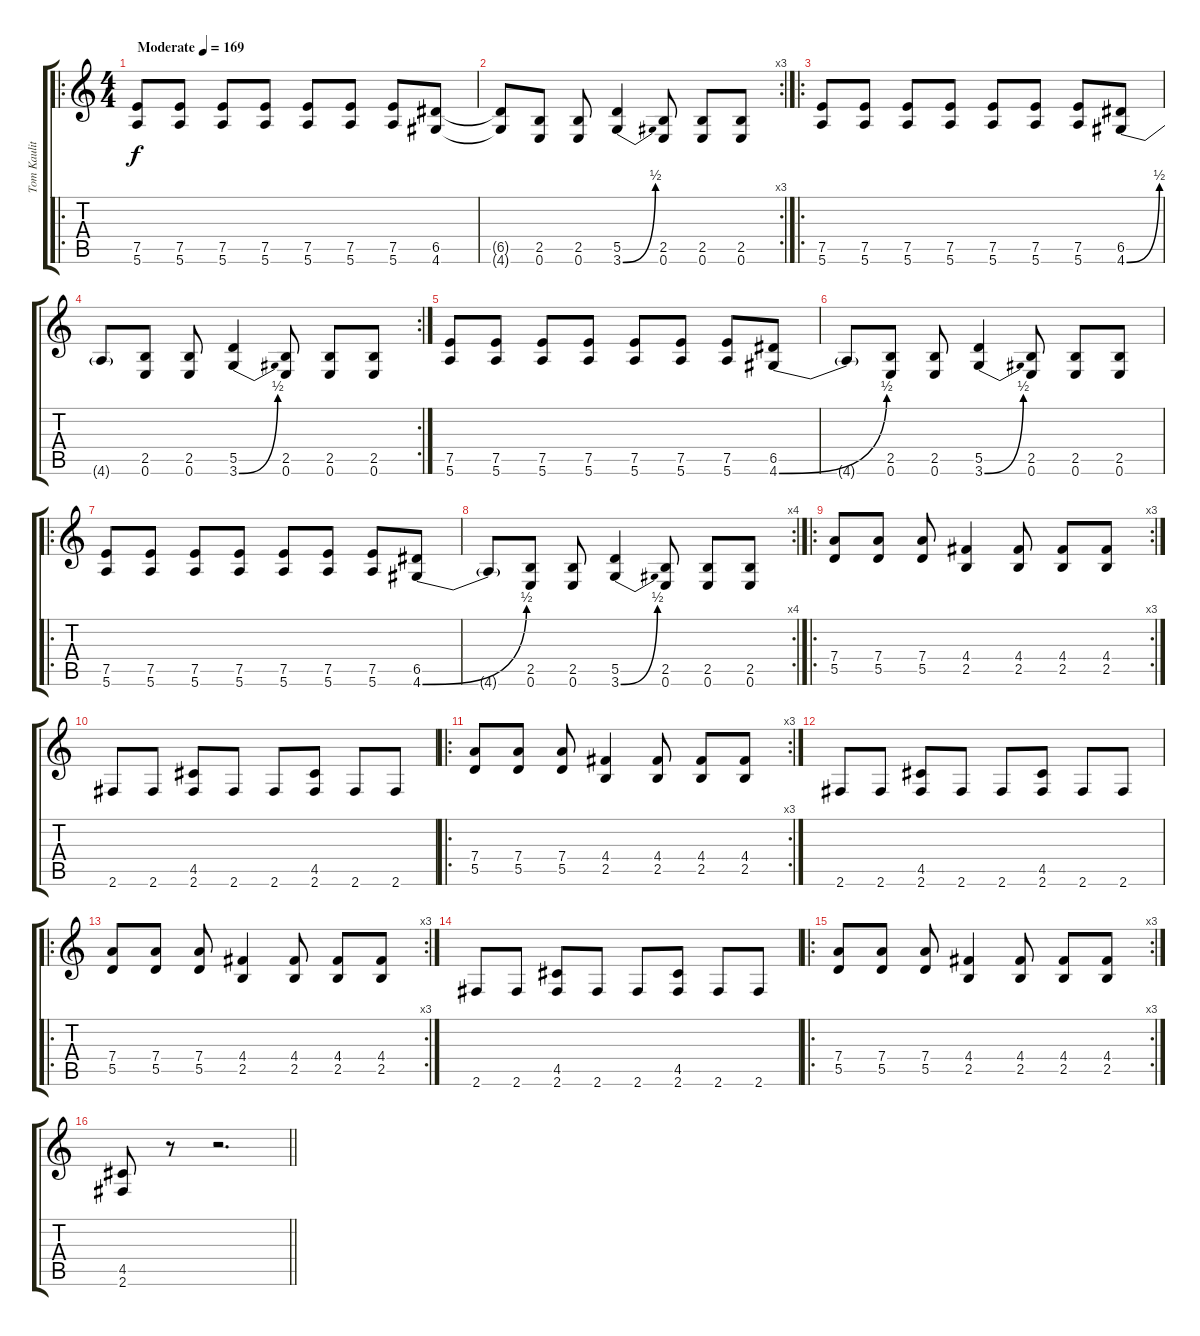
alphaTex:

\track ("Tom Kaulitz" "Tom Kaulit") {instrument distortionguitar}
\staff {score tabs}
\tuning (E4 B3 G3 D3 A2 E2) {hide}
\ro
\ts (4 4)
\tempo (169 "Moderate")
\clef g2
\ks c
(7.5 5.6).8{dy f instrument distortionguitar} (7.5 5.6).8 (7.5 5.6).8 (7.5 5.6).8 (7.5 5.6).8 (7.5 5.6).8 (7.5 5.6).8 (6.5 4.6).8 |
\rc 3
(6.5{t} 4.6{t}).8 (2.5 0.6).8 (2.5 0.6).8 (5.5 3.6{be (bend 0 0 60 2)}).4 (2.5 0.6).8 (2.5 0.6).8 (2.5 0.6).8 |
\ro
(7.5 5.6).8 (7.5 5.6).8 (7.5 5.6).8 (7.5 5.6).8 (7.5 5.6).8 (7.5 5.6).8 (7.5 5.6).8 (6.5 4.6{be (bend 0 0 60 2)}).8 |
\rc 2
4.6{t}.8 (2.5 0.6).8 (2.5 0.6).8 (5.5 3.6{be (bend 0 0 60 2)}).4 (2.5 0.6).8 (2.5 0.6).8 (2.5 0.6).8 |
(7.5 5.6).8 (7.5 5.6).8 (7.5 5.6).8 (7.5 5.6).8 (7.5 5.6).8 (7.5 5.6).8 (7.5 5.6).8 (6.5 4.6{be (bend 0 0 60 2)}).8 |
4.6{t}.8 (2.5 0.6).8 (2.5 0.6).8 (5.5 3.6{be (bend 0 0 60 2)}).4 (2.5 0.6).8 (2.5 0.6).8 (2.5 0.6).8 |
\ro
(7.5 5.6).8 (7.5 5.6).8 (7.5 5.6).8 (7.5 5.6).8 (7.5 5.6).8 (7.5 5.6).8 (7.5 5.6).8 (6.5 4.6{be (bend 0 0 60 2)}).8 |
\rc 4
4.6{t}.8 (2.5 0.6).8 (2.5 0.6).8 (5.5 3.6{be (bend 0 0 60 2)}).4 (2.5 0.6).8 (2.5 0.6).8 (2.5 0.6).8 |
\ro
\rc 3
(7.4 5.5).8 (7.4 5.5).8 (7.4 5.5).8 (4.4 2.5).4 (4.4 2.5).8 (4.4 2.5).8 (4.4 2.5).8 |
2.6.8 2.6.8 (4.5 2.6).8 2.6.8 2.6.8 (4.5 2.6).8 2.6.8 2.6.8 |
\ro
\rc 3
(7.4 5.5).8 (7.4 5.5).8 (7.4 5.5).8 (4.4 2.5).4 (4.4 2.5).8 (4.4 2.5).8 (4.4 2.5).8 |
2.6.8 2.6.8 (4.5 2.6).8 2.6.8 2.6.8 (4.5 2.6).8 2.6.8 2.6.8 |
\ro
\rc 3
(7.4 5.5).8 (7.4 5.5).8 (7.4 5.5).8 (4.4 2.5).4 (4.4 2.5).8 (4.4 2.5).8 (4.4 2.5).8 |
2.6.8 2.6.8 (4.5 2.6).8 2.6.8 2.6.8 (4.5 2.6).8 2.6.8 2.6.8 |
\ro
\rc 3
(7.4 5.5).8 (7.4 5.5).8 (7.4 5.5).8 (4.4 2.5).4 (4.4 2.5).8 (4.4 2.5).8 (4.4 2.5).8 |
\barLineRight lightlight
(4.5 2.6).8 r.8 r.2{d}
